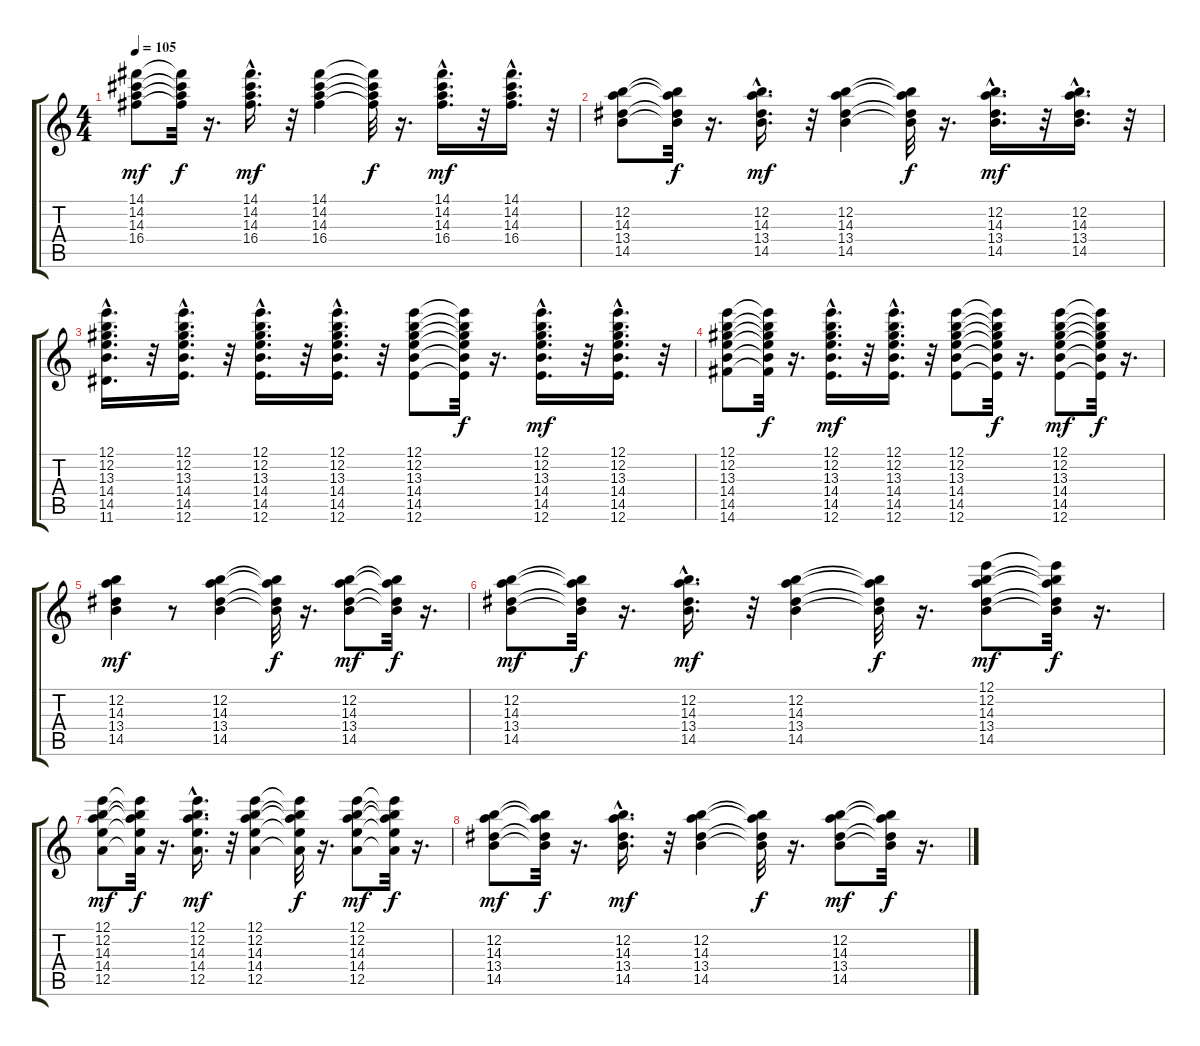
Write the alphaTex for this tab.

\track "" {instrument acousticguitarsteel}
\staff {score tabs}
\tuning (E4 B3 G3 D3 A2 E2) {hide}
\ts (4 4)
\tempo 105
\clef g2
\ks c
(14.1 14.2 14.3 16.4).8{dy mf} (14.1{t} 14.2{t} 14.3{t} 16.4{t}).32{dy f} r.16{d} (14.1{hac} 14.2{hac} 14.3{hac} 16.4{hac}).16{d dy mf} r.32 (14.1 14.2 14.3 16.4).4 (14.1{t} 14.2{t} 14.3{t} 16.4{t}).32{dy f} r.16{d} (14.1{hac} 14.2{hac} 14.3{hac} 16.4{hac}).16{d dy mf} r.32 (14.1{hac} 14.2{hac} 14.3{hac} 16.4{hac}).16{d} r.32 |
(12.2 14.3 13.4 14.5).8 (12.2{t} 14.3{t} 13.4{t} 14.5{t}).32{dy f} r.16{d} (12.2{hac} 14.3{hac} 13.4{hac} 14.5{hac}).16{d dy mf} r.32 (12.2 14.3 13.4 14.5).4 (12.2{t} 14.3{t} 13.4{t} 14.5{t}).32{dy f} r.16{d} (12.2{hac} 14.3{hac} 13.4{hac} 14.5{hac}).16{d dy mf} r.32 (12.2{hac} 14.3{hac} 13.4{hac} 14.5{hac}).16{d} r.32 |
(12.1{hac} 12.2{hac} 13.3{hac} 14.4{hac} 14.5{hac} 11.6{hac}).16{d} r.32 (12.1{hac} 12.2{hac} 13.3{hac} 14.4{hac} 14.5{hac} 12.6{hac}).16{d} r.32 (12.1{hac} 12.2{hac} 13.3{hac} 14.4{hac} 14.5{hac} 12.6{hac}).16{d} r.32 (12.1{hac} 12.2{hac} 13.3{hac} 14.4{hac} 14.5{hac} 12.6{hac}).16{d} r.32 (12.1 12.2 13.3 14.4 14.5 12.6).8 (12.1{t} 12.2{t} 13.3{t} 14.4{t} 14.5{t} 12.6{t}).32{dy f} r.16{d} (12.1{hac} 12.2{hac} 13.3{hac} 14.4{hac} 14.5{hac} 12.6{hac}).16{d dy mf} r.32 (12.1{hac} 12.2{hac} 13.3{hac} 14.4{hac} 14.5{hac} 12.6{hac}).16{d} r.32 |
(12.1 12.2 13.3 14.4 14.5 14.6).8 (12.1{t} 12.2{t} 13.3{t} 14.4{t} 14.5{t} 14.6{t}).32{dy f} r.16{d} (12.1{hac} 12.2{hac} 13.3{hac} 14.4{hac} 14.5{hac} 12.6{hac}).16{d dy mf} r.32 (12.1{hac} 12.2{hac} 13.3{hac} 14.4{hac} 14.5{hac} 12.6{hac}).16{d} r.32 (12.1 12.2 13.3 14.4 14.5 12.6).8 (12.1{t} 12.2{t} 13.3{t} 14.4{t} 14.5{t} 12.6{t}).32{dy f} r.16{d} (12.1 12.2 13.3 14.4 14.5 12.6).8{dy mf} (12.1{t} 12.2{t} 13.3{t} 14.4{t} 14.5{t} 12.6{t}).32{dy f} r.16{d} |
(12.2 14.3 13.4 14.5).4{dy mf} r.8 (12.2 14.3 13.4 14.5).4 (12.2{t} 14.3{t} 13.4{t} 14.5{t}).32{dy f} r.16{d} (12.2 14.3 13.4 14.5).8{dy mf} (12.2{t} 14.3{t} 13.4{t} 14.5{t}).32{dy f} r.16{d} |
(12.2 14.3 13.4 14.5).8{dy mf} (12.2{t} 14.3{t} 13.4{t} 14.5{t}).32{dy f} r.16{d} (12.2{hac} 14.3{hac} 13.4{hac} 14.5{hac}).16{d dy mf} r.32 (12.2 14.3 13.4 14.5).4 (12.2{t} 14.3{t} 13.4{t} 14.5{t}).32{dy f} r.16{d} (12.1 12.2 14.3 13.4 14.5).8{dy mf} (12.1{t} 12.2{t} 14.3{t} 13.4{t} 14.5{t}).32{dy f} r.16{d} |
(12.1 12.2 14.3 14.4 12.5).8{dy mf} (12.1{t} 12.2{t} 14.3{t} 14.4{t} 12.5{t}).32{dy f} r.16{d} (12.1{hac} 12.2{hac} 14.3{hac} 14.4{hac} 12.5{hac}).16{d dy mf} r.32 (12.1 12.2 14.3 14.4 12.5).4 (12.1{t} 12.2{t} 14.3{t} 14.4{t} 12.5{t}).32{dy f} r.16{d} (12.1 12.2 14.3 14.4 12.5).8{dy mf} (12.1{t} 12.2{t} 14.3{t} 14.4{t} 12.5{t}).32{dy f} r.16{d} |
(12.2 14.3 13.4 14.5).8{dy mf} (12.2{t} 14.3{t} 13.4{t} 14.5{t}).32{dy f} r.16{d} (12.2{hac} 14.3{hac} 13.4{hac} 14.5{hac}).16{d dy mf} r.32 (12.2 14.3 13.4 14.5).4 (12.2{t} 14.3{t} 13.4{t} 14.5{t}).32{dy f} r.16{d} (12.2 14.3 13.4 14.5).8{dy mf} (12.2{t} 14.3{t} 13.4{t} 14.5{t}).32{dy f} r.16{d}
